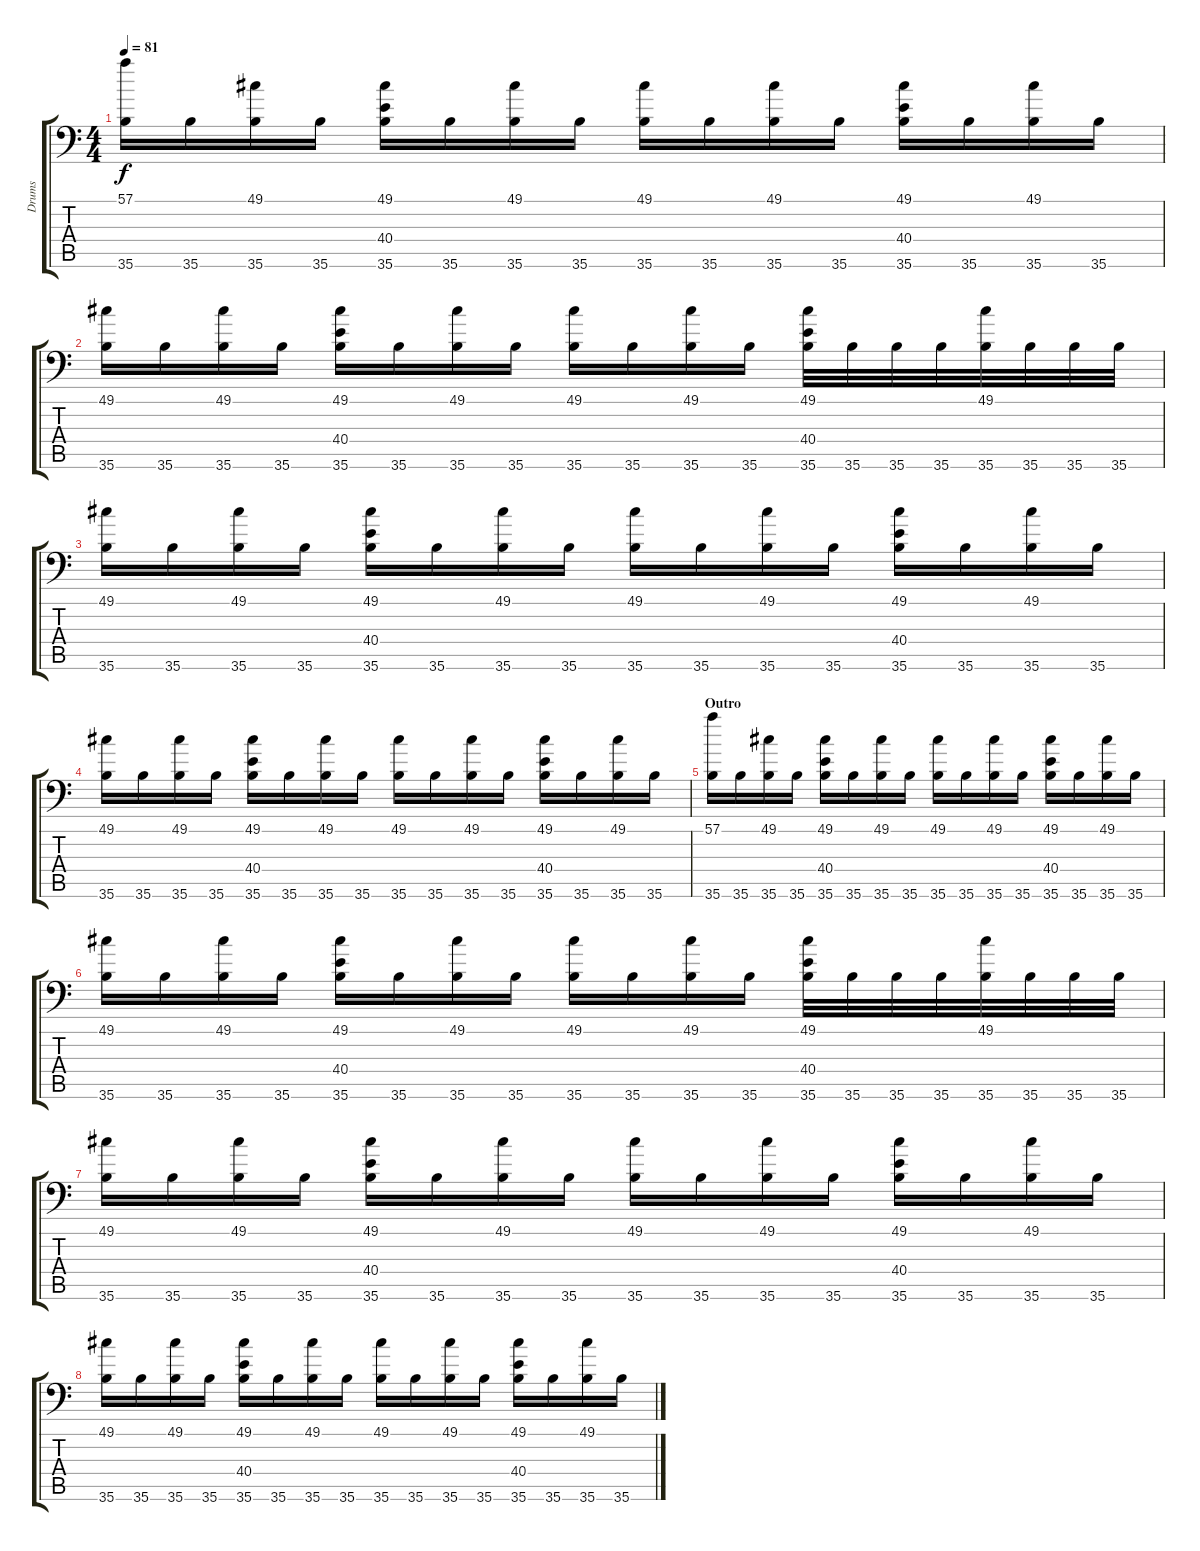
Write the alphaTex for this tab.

\track ("Drums" "Drums") {instrument acousticgrandpiano}
\staff {score tabs}
\tuning (C-1 C-1 C-1 C-1 C-1 C-1) {hide}
\ts (4 4)
\tempo 81
\clef f4
\ks c
(57.1 35.6).16{dy f} 35.6.16 (49.1 35.6).16 35.6.16 (49.1 40.4 35.6).16 35.6.16 (49.1 35.6).16 35.6.16 (49.1 35.6).16 35.6.16 (49.1 35.6).16 35.6.16 (49.1 40.4 35.6).16 35.6.16 (49.1 35.6).16 35.6.16 |
(49.1 35.6).16 35.6.16 (49.1 35.6).16 35.6.16 (49.1 40.4 35.6).16 35.6.16 (49.1 35.6).16 35.6.16 (49.1 35.6).16 35.6.16 (49.1 35.6).16 35.6.16 (49.1 40.4 35.6).32 35.6.32 35.6.32 35.6.32 (49.1 35.6).32 35.6.32 35.6.32 35.6.32 |
(49.1 35.6).16 35.6.16 (49.1 35.6).16 35.6.16 (49.1 40.4 35.6).16 35.6.16 (49.1 35.6).16 35.6.16 (49.1 35.6).16 35.6.16 (49.1 35.6).16 35.6.16 (49.1 40.4 35.6).16 35.6.16 (49.1 35.6).16 35.6.16 |
(49.1 35.6).16 35.6.16 (49.1 35.6).16 35.6.16 (49.1 40.4 35.6).16 35.6.16 (49.1 35.6).16 35.6.16 (49.1 35.6).16 35.6.16 (49.1 35.6).16 35.6.16 (49.1 40.4 35.6).16 35.6.16 (49.1 35.6).16 35.6.16 |
\section ("" "Outro")
(57.1 35.6).16 35.6.16 (49.1 35.6).16 35.6.16 (49.1 40.4 35.6).16 35.6.16 (49.1 35.6).16 35.6.16 (49.1 35.6).16 35.6.16 (49.1 35.6).16 35.6.16 (49.1 40.4 35.6).16 35.6.16 (49.1 35.6).16 35.6.16 |
(49.1 35.6).16 35.6.16 (49.1 35.6).16 35.6.16 (49.1 40.4 35.6).16 35.6.16 (49.1 35.6).16 35.6.16 (49.1 35.6).16 35.6.16 (49.1 35.6).16 35.6.16 (49.1 40.4 35.6).32 35.6.32 35.6.32 35.6.32 (49.1 35.6).32 35.6.32 35.6.32 35.6.32 |
(49.1 35.6).16 35.6.16 (49.1 35.6).16 35.6.16 (49.1 40.4 35.6).16 35.6.16 (49.1 35.6).16 35.6.16 (49.1 35.6).16 35.6.16 (49.1 35.6).16 35.6.16 (49.1 40.4 35.6).16 35.6.16 (49.1 35.6).16 35.6.16 |
(49.1 35.6).16 35.6.16 (49.1 35.6).16 35.6.16 (49.1 40.4 35.6).16 35.6.16 (49.1 35.6).16 35.6.16 (49.1 35.6).16 35.6.16 (49.1 35.6).16 35.6.16 (49.1 40.4 35.6).16 35.6.16 (49.1 35.6).16 35.6.16
